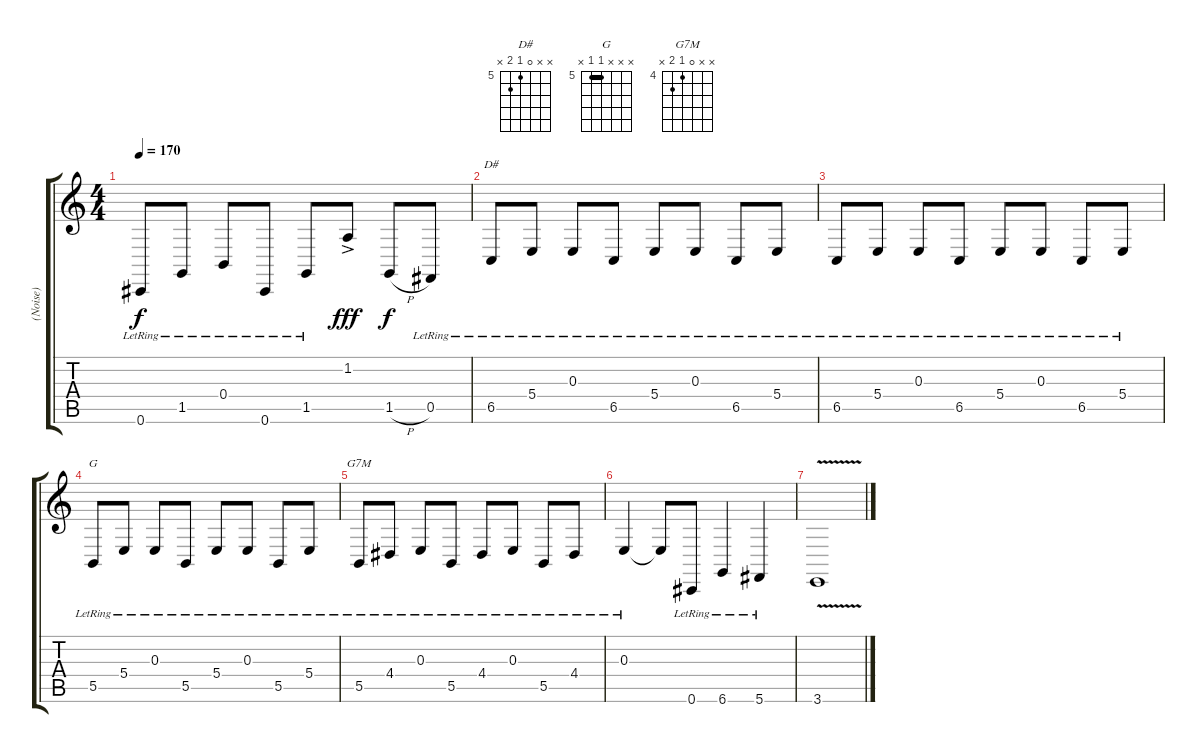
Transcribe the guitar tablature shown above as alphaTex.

\track ("(Noise)" "(Noise)") {instrument fx6goblins}
\staff {score tabs}
\tuning (Db4 Ab3 E3 B2 Gb2 Db2) {hide}
\chord ("D#" x x 0 5 6 x) {firstfret 5}
\chord ("G" x x x 5 5 x) {firstfret 5 barre 5}
\chord ("G7M" x x 0 4 5 x) {firstfret 4}
\ts (4 4)
\tempo 170
\clef g2
\ks c
0.6{lr}.8{dy f} 1.5{lr}.8 0.4{lr}.8 0.6{lr}.8 1.5{lr}.8 1.2{ac}.8{dy fff} 1.5{h}.8{dy f} 0.5{lr}.8 |
6.5{lr}.8{ch "D#"} 5.4{lr}.8 0.3{lr}.8 6.5{lr}.8 5.4{lr}.8 0.3{lr}.8 6.5{lr}.8 5.4{lr}.8 |
6.5{lr}.8 5.4{lr}.8 0.3{lr}.8 6.5{lr}.8 5.4{lr}.8 0.3{lr}.8 6.5{lr}.8 5.4{lr}.8 |
5.5{lr}.8{ch "G"} 5.4{lr}.8 0.3{lr}.8 5.5{lr}.8 5.4{lr}.8 0.3{lr}.8 5.5{lr}.8 5.4{lr}.8 |
5.5{lr}.8{ch "G7M"} 4.4{lr}.8 0.3{lr}.8 5.5{lr}.8 4.4{lr}.8 0.3{lr}.8 5.5{lr}.8 4.4{lr}.8 |
0.3{lr}.4 0.3{t}.8 0.6{lr}.8 6.6{lr}.4 5.6{lr}.4 |
3.6{v}.1
